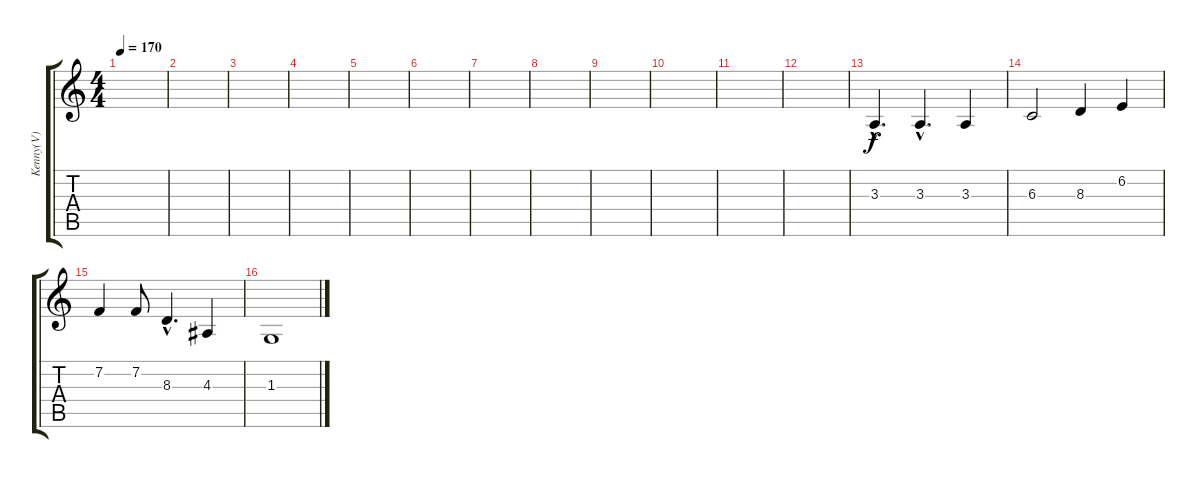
\track ("Kenny(V)" "Kenny(V)") {instrument violin}
\staff {score tabs}
\tuning (Eb4 Bb3 Gb3 Db3 Ab2 Eb2) {hide}
\ts (4 4)
\tempo 170
\clef g2
\ks c
|
|
|
|
|
|
|
|
|
|
|
|
3.3{hac}.4{d} 3.3{hac}.4{d} 3.3.4 |
6.3.2 8.3.4 6.2.4 |
7.2.4 7.2.8 8.3{hac}.4{d} 4.3.4 |
1.3.1
